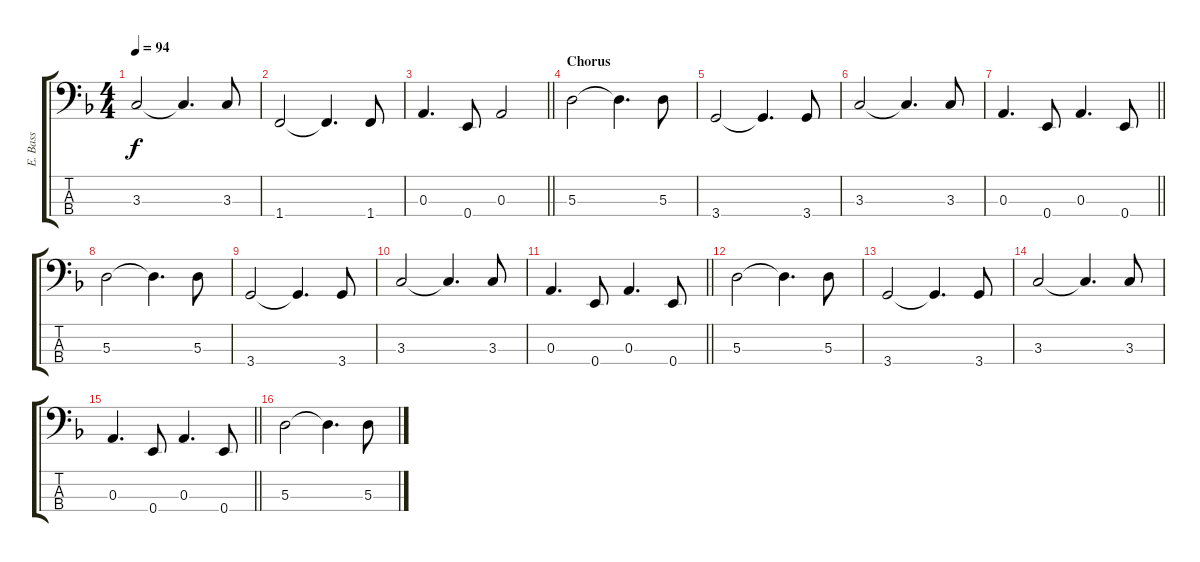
\track ("E. Bass" "E. Bass") {instrument electricbassfinger}
\staff {score tabs}
\tuning (G2 D2 A1 E1) {hide}
\ts (4 4)
\tempo 94
\clef f4
\ks dminor
3.3.2{dy f} 3.3{t}.4{d} 3.3.8 |
1.4.2 1.4{t}.4{d} 1.4.8 |
\barLineRight lightlight
0.3.4{d} 0.4.8 0.3.2 |
\section ("" "Chorus")
5.3.2 5.3{t}.4{d} 5.3.8 |
3.4.2 3.4{t}.4{d} 3.4.8 |
3.3.2 3.3{t}.4{d} 3.3.8 |
\barLineRight lightlight
0.3.4{d} 0.4.8 0.3.4{d} 0.4.8 |
5.3.2 5.3{t}.4{d} 5.3.8 |
3.4.2 3.4{t}.4{d} 3.4.8 |
3.3.2 3.3{t}.4{d} 3.3.8 |
\barLineRight lightlight
0.3.4{d} 0.4.8 0.3.4{d} 0.4.8 |
5.3.2 5.3{t}.4{d} 5.3.8 |
3.4.2 3.4{t}.4{d} 3.4.8 |
3.3.2 3.3{t}.4{d} 3.3.8 |
\barLineRight lightlight
0.3.4{d} 0.4.8 0.3.4{d} 0.4.8 |
5.3.2 5.3{t}.4{d} 5.3.8
